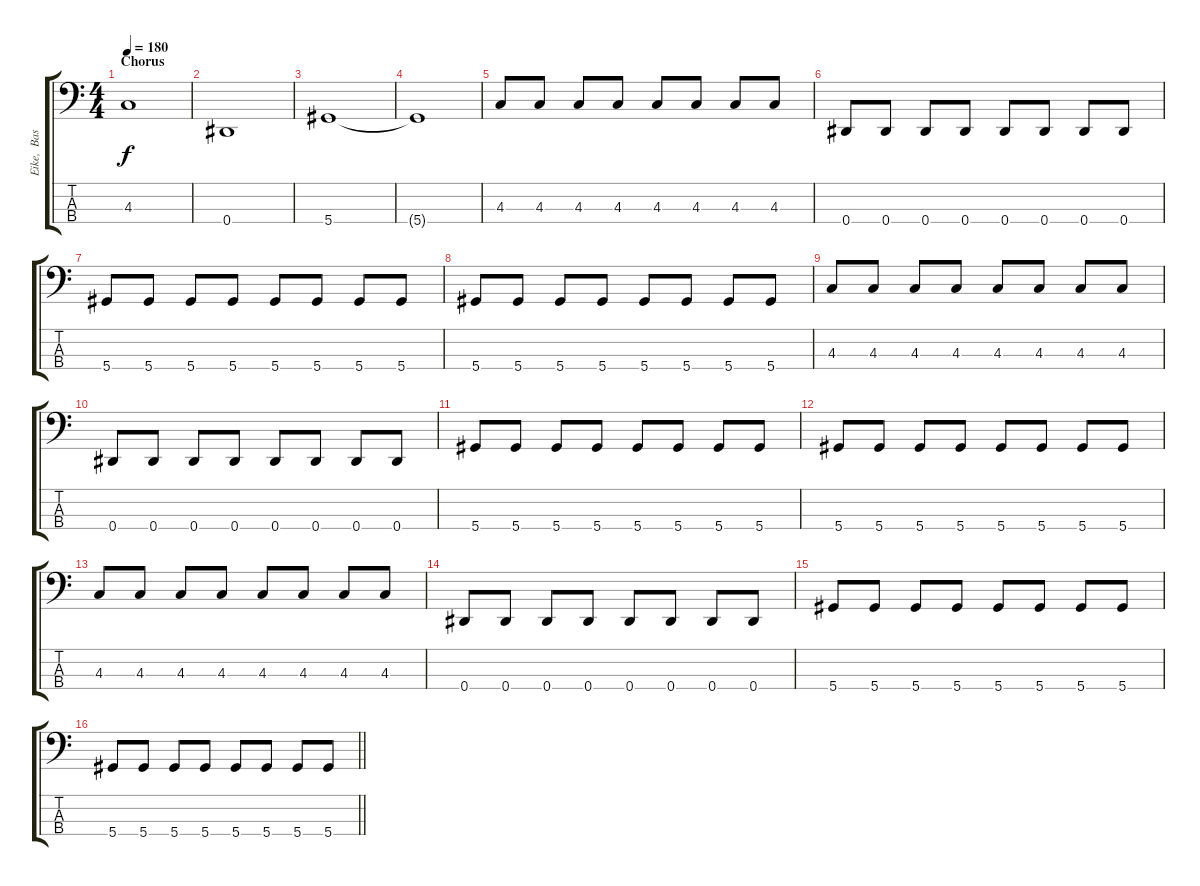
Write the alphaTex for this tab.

\track ("Eike,  Bass" "Eike,  Bas") {instrument electricbassfinger}
\staff {score tabs}
\tuning (Gb2 Db2 Ab1 Eb1) {hide}
\ts (4 4)
\section ("" "Chorus")
\tempo 180
\clef f4
\ks c
4.3.1{dy f} |
0.4.1 |
5.4.1 |
5.4{t}.1 |
4.3.8 4.3.8 4.3.8 4.3.8 4.3.8 4.3.8 4.3.8 4.3.8 |
0.4.8 0.4.8 0.4.8 0.4.8 0.4.8 0.4.8 0.4.8 0.4.8 |
5.4.8 5.4.8 5.4.8 5.4.8 5.4.8 5.4.8 5.4.8 5.4.8 |
5.4.8 5.4.8 5.4.8 5.4.8 5.4.8 5.4.8 5.4.8 5.4.8 |
4.3.8 4.3.8 4.3.8 4.3.8 4.3.8 4.3.8 4.3.8 4.3.8 |
0.4.8 0.4.8 0.4.8 0.4.8 0.4.8 0.4.8 0.4.8 0.4.8 |
5.4.8 5.4.8 5.4.8 5.4.8 5.4.8 5.4.8 5.4.8 5.4.8 |
5.4.8 5.4.8 5.4.8 5.4.8 5.4.8 5.4.8 5.4.8 5.4.8 |
4.3.8 4.3.8 4.3.8 4.3.8 4.3.8 4.3.8 4.3.8 4.3.8 |
0.4.8 0.4.8 0.4.8 0.4.8 0.4.8 0.4.8 0.4.8 0.4.8 |
5.4.8 5.4.8 5.4.8 5.4.8 5.4.8 5.4.8 5.4.8 5.4.8 |
\barLineRight lightlight
5.4.8 5.4.8 5.4.8 5.4.8 5.4.8 5.4.8 5.4.8 5.4.8
